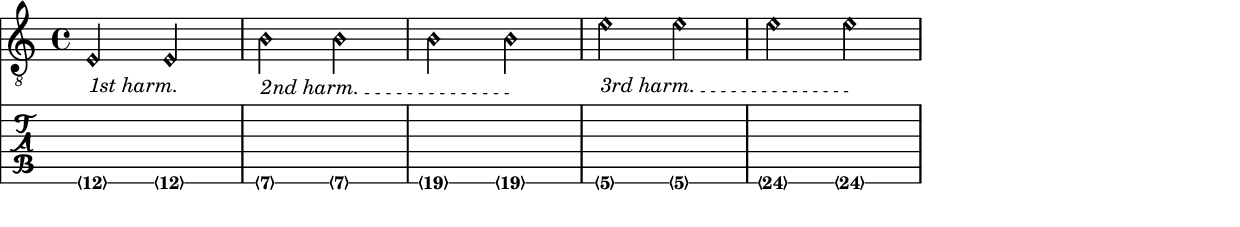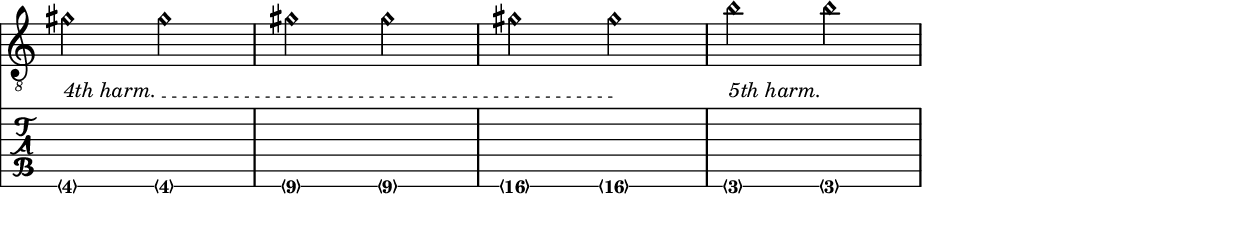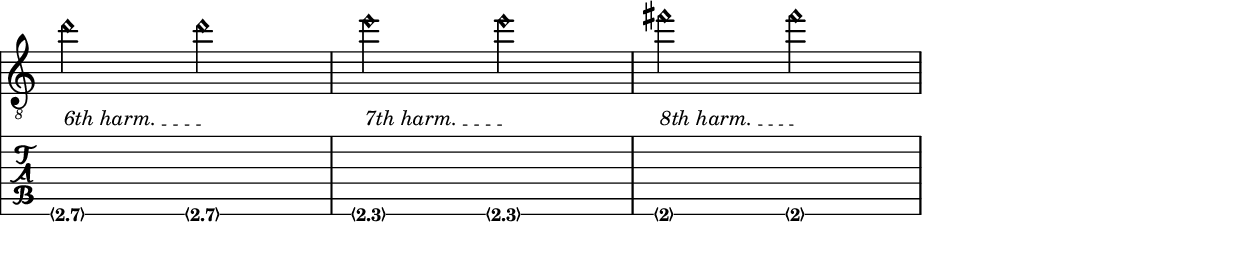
%% Generated by lilypond-book
%% Options: [exampleindent=10.16\mm,indent=0\mm,line-width=160\mm,paper-height=845.047\pt,paper-width=597.508\pt,papersize='(cons (* 597.508 pt) (* 845.047 pt))]
\include "lilypond-book-preamble.ly"


% ****************************************************************
% Start cut-&-pastable-section
% ****************************************************************

#(ly:set-option 'eps-box-padding 3.000000)



\paper {
  #(set-paper-size '(cons (* 597.508 pt) (* 845.047 pt)))
  indent = 0\mm
  line-width = 160\mm
  % offset the left padding, also add 1mm as lilypond creates cropped
  % images with a little space on the right
  line-width = #(- line-width (* mm  3.000000) (* mm 1))
}

\layout {
  
}




% ****************************************************************
% ly snippet:
% ****************************************************************
\sourcefilename "snippets/open-string-harmonics-in-tablature.ly"
\sourcefileline 0
%% DO NOT EDIT this file manually; it was automatically
%% generated from the LilyPond Snippet Repository
%% (http://lsr.di.unimi.it).
%%
%% Make any changes in the LSR itself, or in
%% `Documentation/snippets/new/`, then run
%% `scripts/auxiliar/makelsr.pl`.
%%
%% This file is in the public domain.

\version "2.24.0"

\header {
%% Translation of GIT committish: a8a85e19654e46d725563e6deba44083ef137a2c
  texidocja = "
このスニペットは開放弦のハーモニクスを表示する方法を示しています。
"
  doctitleja = "タブ譜で開放弦のハーモニクスを表示する"

%% Translation of GIT committish: 2f3474d9af596d677ed5b7ce720ae4d0954a6b51
  texidocit = "
Questo frammento mostra come scrivere armonici su corde a vuoto.
"
  doctitleit = "Armonici su corde a vuoto in intavolatura"

%% Translation of GIT committish: 41a008e75e2fe29536406cdf0d71c32a4606f2b8
  texidocfr = "
Voici comment obtenir des harmoniques sur corde à vide (harmoniques
naturelles) dans une tablature.
"

  doctitlefr = "Harmoniques sur corde à vide en tablature"

%% Translation of GIT committish: 40a6ee3c77d89a24d34b13790442cdcc95f59d7a
  texidoces = "
Referencia para armónicos sobre cuerdas al aire (armónicos
naturales).
"
  doctitlees = "Referencia para armónicos sobre cuerdas al aire"

%% Translation of GIT committish: f86f00c1a8de0f034ba48506de2801c074bd5422
  texidocde = "
Referenz für Flageolett von offenen Saiten:
"
  doctitlede = "Referenz für Flageolett von offenen Saiten"

%% Translation of GIT committish: 8ffecf6be17c6ec2ff87cf31873121a8cce29b09
  texidocca = "
Referència per a armònics sobre cordes a l'aire (armònics naturals):

"
  doctitleca = "Referència per a armònics sobre cordes a l'aire"

  lsrtags = "fretted-strings"

  texidoc = "
This snippet demonstrates open-string harmonics.
"

  doctitle = "Open string harmonics in tablature"
} % begin verbatim



openStringHarmonics = {
  \textSpannerDown
  \override TextSpanner.staff-padding = 3
  \override TextSpanner.dash-fraction = 0.3
  \override TextSpanner.dash-period = 1

  %first harmonic
  \override TextSpanner.bound-details.left.text =
    \markup\small "1st harm. "
  \harmonicByFret 12 e,2\6\startTextSpan
  \harmonicByRatio #1/2 e,\6\stopTextSpan

  %second harmonic
  \override TextSpanner.bound-details.left.text =
    \markup\small "2nd harm. "
  \harmonicByFret 7 e,\6\startTextSpan
  \harmonicByRatio #1/3 e,\6
  \harmonicByFret 19 e,\6
  \harmonicByRatio #2/3 e,\6\stopTextSpan
  %\harmonicByFret 19 < e,\6 a,\5 d\4 >
  %\harmonicByRatio #2/3 < e,\6 a,\5 d\4 >

  %third harmonic
  \override TextSpanner.bound-details.left.text =
    \markup\small "3rd harm. "
  \harmonicByFret 5 e,\6\startTextSpan
  \harmonicByRatio #1/4 e,\6
  \harmonicByFret 24 e,\6
  \harmonicByRatio #3/4 e,\6\stopTextSpan
  \break

  %fourth harmonic
  \override TextSpanner.bound-details.left.text =
    \markup\small "4th harm. "
  \harmonicByFret 4 e,\6\startTextSpan
  \harmonicByRatio #1/5 e,\6
  \harmonicByFret 9 e,\6
  \harmonicByRatio #2/5 e,\6
  \harmonicByFret 16 e,\6
  \harmonicByRatio #3/5 e,\6\stopTextSpan

  %fifth harmonic
  \override TextSpanner.bound-details.left.text =
    \markup\small "5th harm. "
  \harmonicByFret 3 e,\6\startTextSpan
  \harmonicByRatio #1/6 e,\6\stopTextSpan
  \break

  %sixth harmonic
  \override TextSpanner.bound-details.left.text =
    \markup\small "6th harm. "
  \harmonicByFret 2.7 e,\6\startTextSpan
  \harmonicByRatio #1/7 e,\6\stopTextSpan

  %seventh harmonic
  \override TextSpanner.bound-details.left.text =
    \markup\small "7th harm. "
  \harmonicByFret 2.3 e,\6\startTextSpan
  \harmonicByRatio #1/8 e,\6\stopTextSpan

  %eighth harmonic
  \override TextSpanner.bound-details.left.text =
    \markup\small "8th harm. "
  \harmonicByFret 2 e,\6\startTextSpan
  \harmonicByRatio #1/9 e,\6\stopTextSpan
}

\score {
  <<
    \new Staff
    \with { \omit StringNumber } {
      \new Voice {
        \clef "treble_8"
        \openStringHarmonics
      }
    }
    \new TabStaff {
      \new TabVoice {
        \openStringHarmonics
      }
    }
  >>
}

\paper { tagline = ##f }



% ****************************************************************
% end ly snippet
% ****************************************************************
